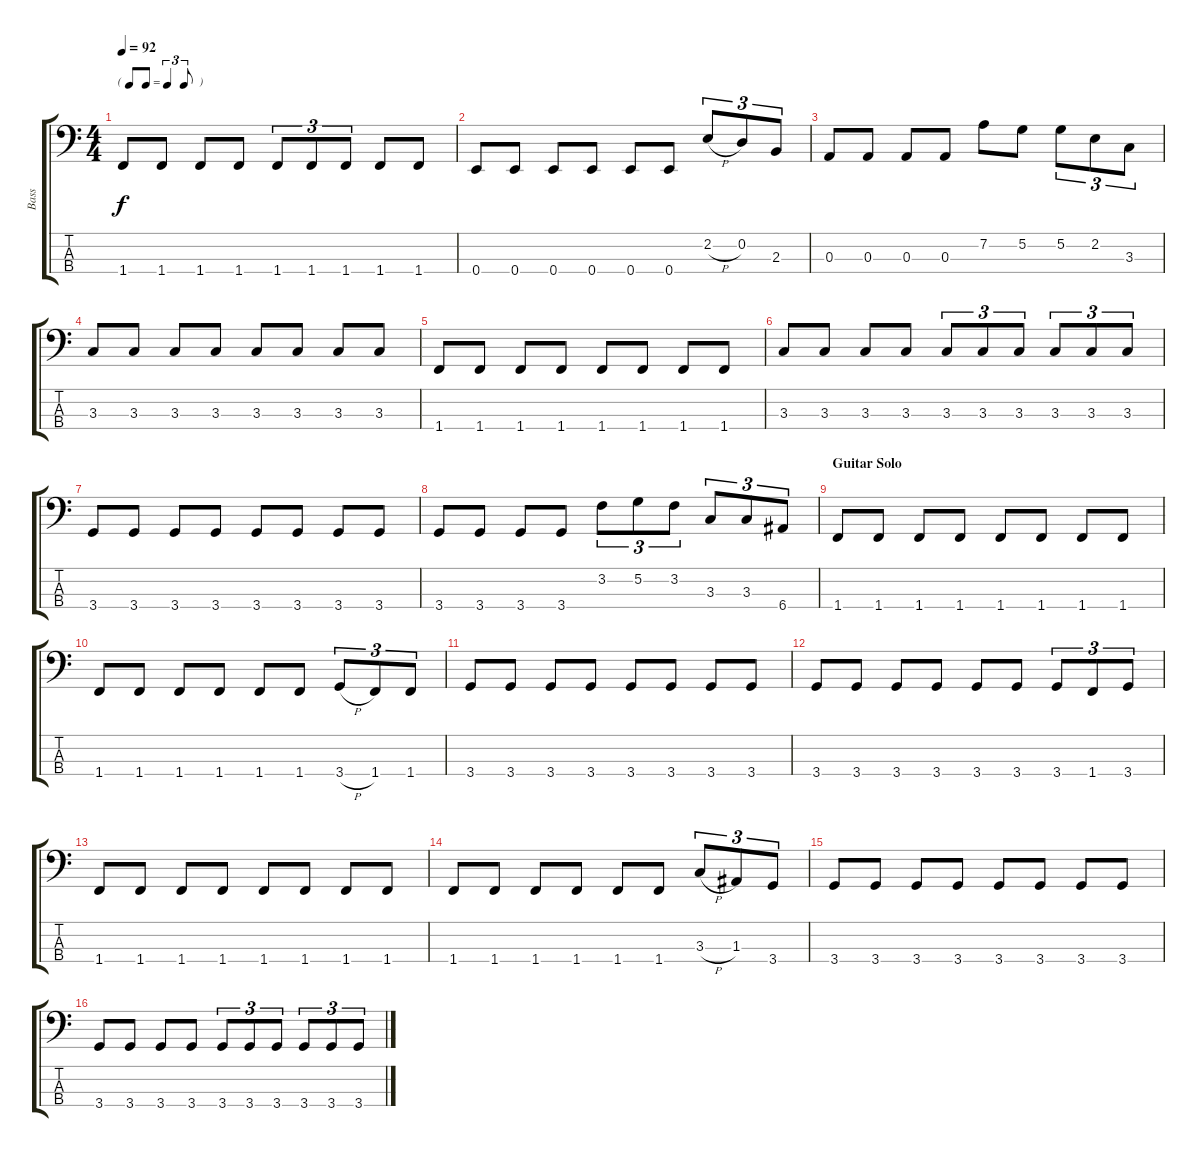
\track ("Bass" "Bass") {instrument acousticguitarnylon}
\staff {score tabs}
\tuning (G2 D2 A1 E1) {hide}
\ts (4 4)
\tf triplet8th
\tempo 92
\clef f4
\ks c
1.4.8{dy f} 1.4.8 1.4.8 1.4.8 1.4.8{tu (3 2)} 1.4.8{tu (3 2)} 1.4.8{tu (3 2)} 1.4.8 1.4.8 |
0.4.8 0.4.8 0.4.8 0.4.8 0.4.8 0.4.8 2.2{h}.8{tu (3 2)} 0.2.8{tu (3 2)} 2.3.8{tu (3 2)} |
0.3.8 0.3.8 0.3.8 0.3.8 7.2.8 5.2.8 5.2.8{tu (3 2)} 2.2.8{tu (3 2)} 3.3.8{tu (3 2)} |
3.3.8 3.3.8 3.3.8 3.3.8 3.3.8 3.3.8 3.3.8 3.3.8 |
1.4.8 1.4.8 1.4.8 1.4.8 1.4.8 1.4.8 1.4.8 1.4.8 |
3.3.8 3.3.8 3.3.8 3.3.8 3.3.8{tu (3 2)} 3.3.8{tu (3 2)} 3.3.8{tu (3 2)} 3.3.8{tu (3 2)} 3.3.8{tu (3 2)} 3.3.8{tu (3 2)} |
3.4.8 3.4.8 3.4.8 3.4.8 3.4.8 3.4.8 3.4.8 3.4.8 |
3.4.8 3.4.8 3.4.8 3.4.8 3.2.8{tu (3 2)} 5.2.8{tu (3 2)} 3.2.8{tu (3 2)} 3.3.8{tu (3 2)} 3.3.8{tu (3 2)} 6.4.8{tu (3 2)} |
\section ("" "Guitar Solo")
1.4.8 1.4.8 1.4.8 1.4.8 1.4.8 1.4.8 1.4.8 1.4.8 |
1.4.8 1.4.8 1.4.8 1.4.8 1.4.8 1.4.8 3.4{h}.8{tu (3 2)} 1.4.8{tu (3 2)} 1.4.8{tu (3 2)} |
3.4.8 3.4.8 3.4.8 3.4.8 3.4.8 3.4.8 3.4.8 3.4.8 |
3.4.8 3.4.8 3.4.8 3.4.8 3.4.8 3.4.8 3.4.8{tu (3 2)} 1.4.8{tu (3 2)} 3.4.8{tu (3 2)} |
1.4.8 1.4.8 1.4.8 1.4.8 1.4.8 1.4.8 1.4.8 1.4.8 |
1.4.8 1.4.8 1.4.8 1.4.8 1.4.8 1.4.8 3.3{h}.8{tu (3 2)} 1.3.8{tu (3 2)} 3.4.8{tu (3 2)} |
3.4.8 3.4.8 3.4.8 3.4.8 3.4.8 3.4.8 3.4.8 3.4.8 |
3.4.8 3.4.8 3.4.8 3.4.8 3.4.8{tu (3 2)} 3.4.8{tu (3 2)} 3.4.8{tu (3 2)} 3.4.8{tu (3 2)} 3.4.8{tu (3 2)} 3.4.8{tu (3 2)}
